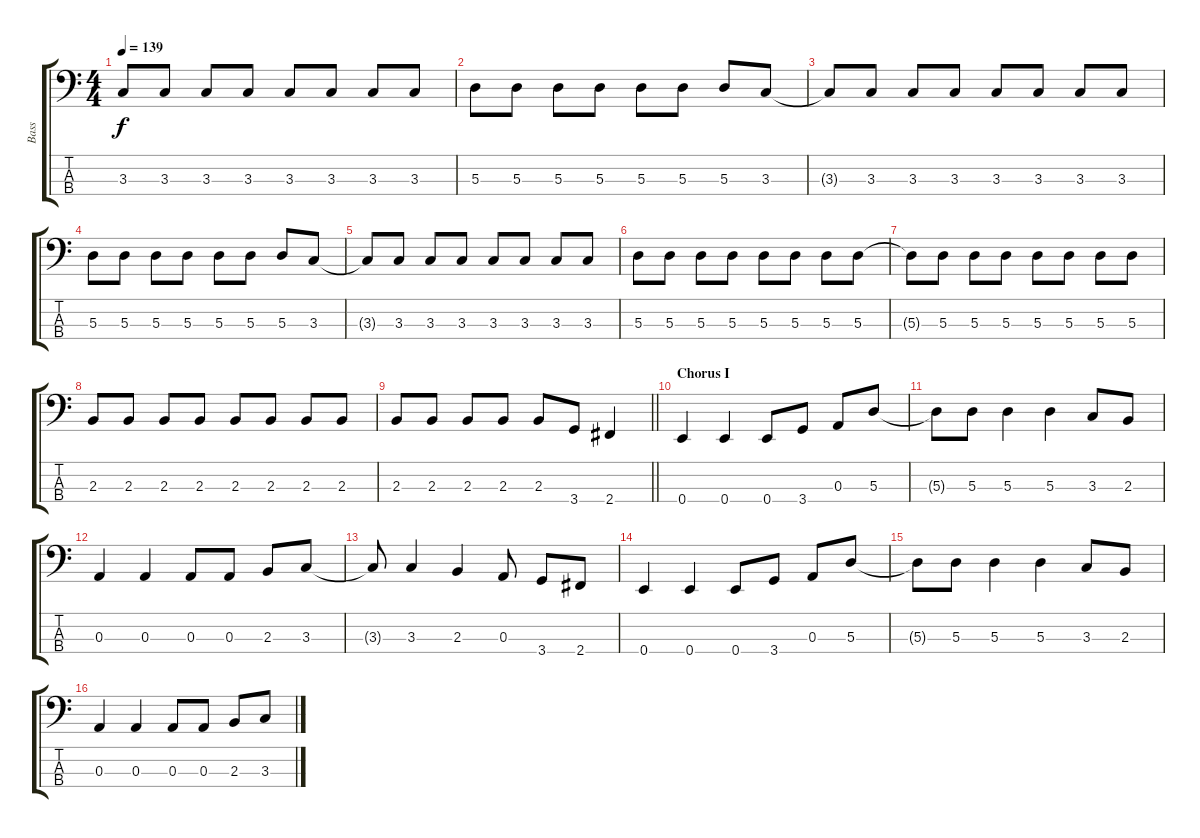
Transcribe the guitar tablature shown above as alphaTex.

\track ("Bass" "Bass") {instrument electricbassfinger}
\staff {score tabs}
\tuning (G2 D2 A1 E1) {hide}
\ts (4 4)
\tempo 139
\clef f4
\ks c
3.3{t}.8{dy f} 3.3.8 3.3.8 3.3.8 3.3.8 3.3.8 3.3.8 3.3.8 |
5.3.8 5.3.8 5.3.8 5.3.8 5.3.8 5.3.8 5.3.8 3.3.8 |
3.3{t}.8 3.3.8 3.3.8 3.3.8 3.3.8 3.3.8 3.3.8 3.3.8 |
5.3.8 5.3.8 5.3.8 5.3.8 5.3.8 5.3.8 5.3.8 3.3.8 |
3.3{t}.8 3.3.8 3.3.8 3.3.8 3.3.8 3.3.8 3.3.8 3.3.8 |
5.3.8 5.3.8 5.3.8 5.3.8 5.3.8 5.3.8 5.3.8 5.3.8 |
5.3{t}.8 5.3.8 5.3.8 5.3.8 5.3.8 5.3.8 5.3.8 5.3.8 |
2.3.8 2.3.8 2.3.8 2.3.8 2.3.8 2.3.8 2.3.8 2.3.8 |
\barLineRight lightlight
2.3.8 2.3.8 2.3.8 2.3.8 2.3.8 3.4.8 2.4.4 |
\section ("" "Chorus I")
0.4.4 0.4.4 0.4.8 3.4.8 0.3.8 5.3.8 |
5.3{t}.8 5.3.8 5.3.4 5.3.4 3.3.8 2.3.8 |
0.3.4 0.3.4 0.3.8 0.3.8 2.3.8 3.3.8 |
3.3{t}.8 3.3.4 2.3.4 0.3.8 3.4.8 2.4.8 |
0.4.4 0.4.4 0.4.8 3.4.8 0.3.8 5.3.8 |
5.3{t}.8 5.3.8 5.3.4 5.3.4 3.3.8 2.3.8 |
0.3.4 0.3.4 0.3.8 0.3.8 2.3.8 3.3.8
